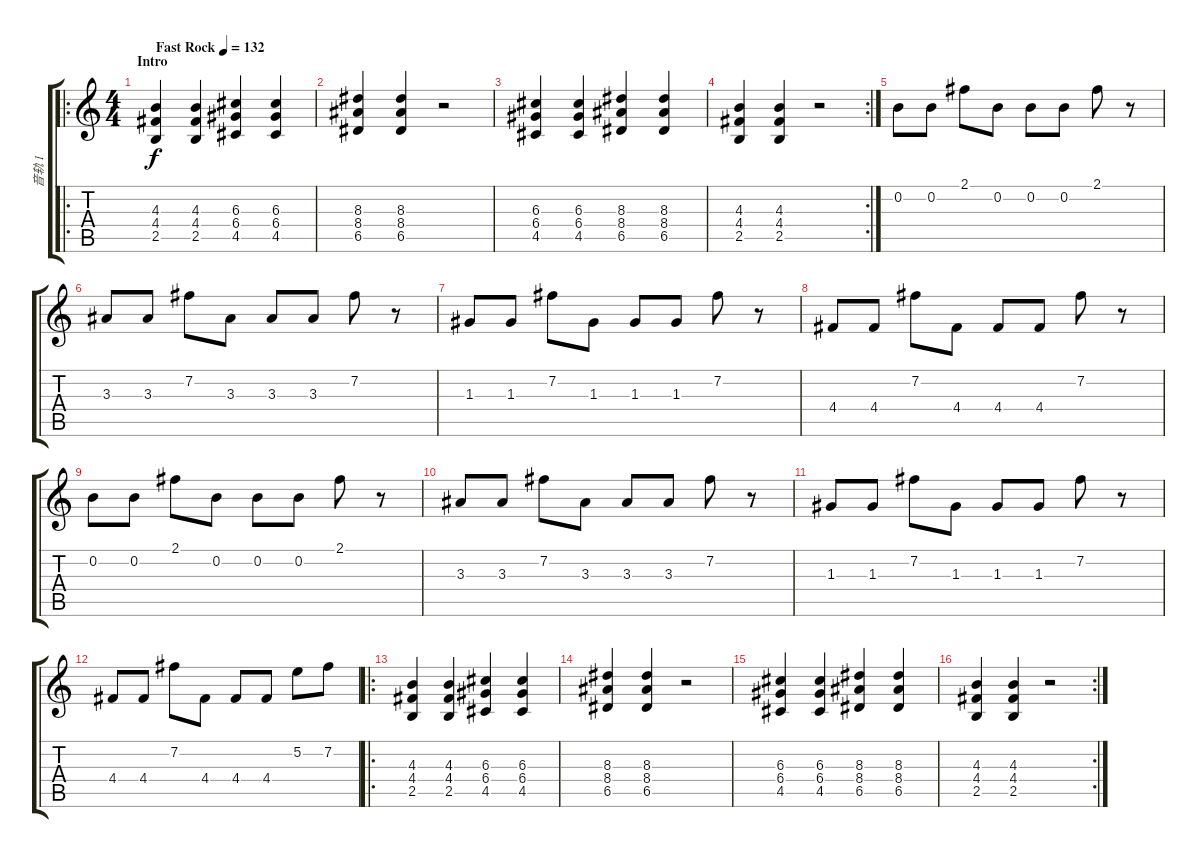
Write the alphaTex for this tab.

\track ("音轨 1" "音轨 1") {instrument acousticguitarsteel}
\staff {score tabs}
\tuning (E4 B3 G3 D3 A2 E2) {hide}
\ro
\ts (4 4)
\section ("" "Intro")
\tempo (132 "Fast Rock")
\clef g2
\ks c
(4.3 4.4 2.5).4{dy f instrument acousticguitarsteel} (4.3 4.4 2.5).4 (6.3 6.4 4.5).4 (6.3 6.4 4.5).4 |
(8.3 8.4 6.5).4 (8.3 8.4 6.5).4 r.2 |
(6.3 6.4 4.5).4 (6.3 6.4 4.5).4 (8.3 8.4 6.5).4 (8.3 8.4 6.5).4 |
\rc 2
(4.3 4.4 2.5).4 (4.3 4.4 2.5).4 r.2 |
0.2.8 0.2.8 2.1.8 0.2.8 0.2.8 0.2.8 2.1.8 r.8 |
3.3.8 3.3.8 7.2.8 3.3.8 3.3.8 3.3.8 7.2.8 r.8 |
1.3.8 1.3.8 7.2.8 1.3.8 1.3.8 1.3.8 7.2.8 r.8 |
4.4.8 4.4.8 7.2.8 4.4.8 4.4.8 4.4.8 7.2.8 r.8 |
0.2.8 0.2.8 2.1.8 0.2.8 0.2.8 0.2.8 2.1.8 r.8 |
3.3.8 3.3.8 7.2.8 3.3.8 3.3.8 3.3.8 7.2.8 r.8 |
1.3.8 1.3.8 7.2.8 1.3.8 1.3.8 1.3.8 7.2.8 r.8 |
4.4.8 4.4.8 7.2.8 4.4.8 4.4.8 4.4.8 5.2.8 7.2.8 |
\ro
(4.3 4.4 2.5).4 (4.3 4.4 2.5).4 (6.3 6.4 4.5).4 (6.3 6.4 4.5).4 |
(8.3 8.4 6.5).4 (8.3 8.4 6.5).4 r.2 |
(6.3 6.4 4.5).4 (6.3 6.4 4.5).4 (8.3 8.4 6.5).4 (8.3 8.4 6.5).4 |
\rc 2
(4.3 4.4 2.5).4 (4.3 4.4 2.5).4 r.2
